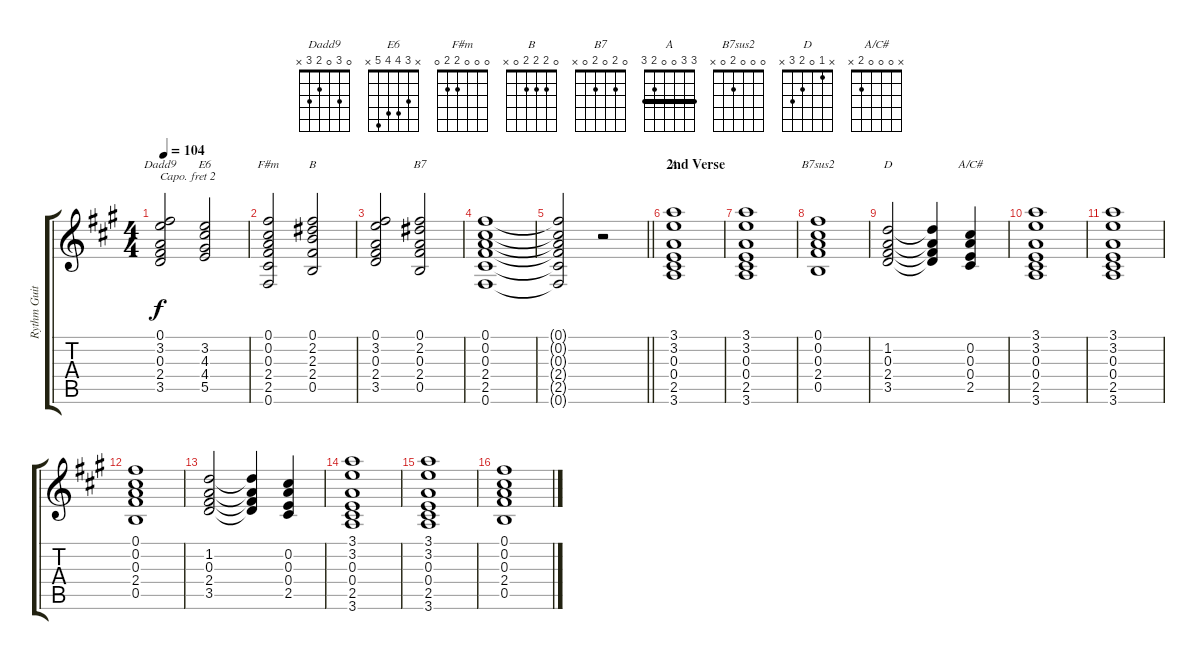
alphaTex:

\track ("Rythm Guitar" "Rythm Guit") {instrument electricguitarclean}
\staff {score tabs}
\capo 2
\tuning (E4 B3 G3 D3 A2 E2) {hide}
\chord ("Dadd9" 0 3 0 2 3 x)
\chord ("E6" x 3 4 4 5 x)
\chord ("F#m" 0 0 0 2 2 0)
\chord ("B" 0 2 2 2 0 x)
\chord ("B7" 0 2 0 2 0 x)
\chord ("A" 3 3 0 0 2 3) {barre 3}
\chord ("B7sus2" 0 0 0 2 0 x)
\chord ("D" x 1 0 2 3 x)
\chord ("A/C#" x 0 0 0 2 x)
\ts (4 4)
\tempo 104
\clef g2
\ks a
(0.1 3.2 0.3 2.4 3.5).2{ch "Dadd9" dy f} (3.2 4.3 4.4 5.5).2{ch "E6"} |
(0.1 0.2 0.3 2.4 2.5 0.6).2{ch "F#m"} (0.1 2.2 2.3 2.4 0.5).2{ch "B"} |
(0.1 3.2 0.3 2.4 3.5).2 (0.1 2.2 0.3 2.4 0.5).2{ch "B7"} |
(0.1 0.2 0.3 2.4 2.5 0.6).1 |
\barLineRight lightlight
(0.1{t} 0.2{t} 0.3{t} 2.4{t} 2.5{t} 0.6{t}).2 r.2 |
\section ("" "2nd Verse")
(3.1 3.2 0.3 0.4 2.5 3.6).1{ch "A"} |
(3.1 3.2 0.3 0.4 2.5 3.6).1 |
(0.1 0.2 0.3 2.4 0.5).1{ch "B7sus2"} |
(1.2 0.3 2.4 3.5).2{ch "D"} (1.2{t} 0.3{t} 2.4{t} 3.5{t}).4 (0.2 0.3 0.4 2.5).4{ch "A/C#"} |
(3.1 3.2 0.3 0.4 2.5 3.6).1 |
(3.1 3.2 0.3 0.4 2.5 3.6).1 |
(0.1 0.2 0.3 2.4 0.5).1 |
(1.2 0.3 2.4 3.5).2 (1.2{t} 0.3{t} 2.4{t} 3.5{t}).4 (0.2 0.3 0.4 2.5).4 |
(3.1 3.2 0.3 0.4 2.5 3.6).1 |
(3.1 3.2 0.3 0.4 2.5 3.6).1 |
(0.1 0.2 0.3 2.4 0.5).1
